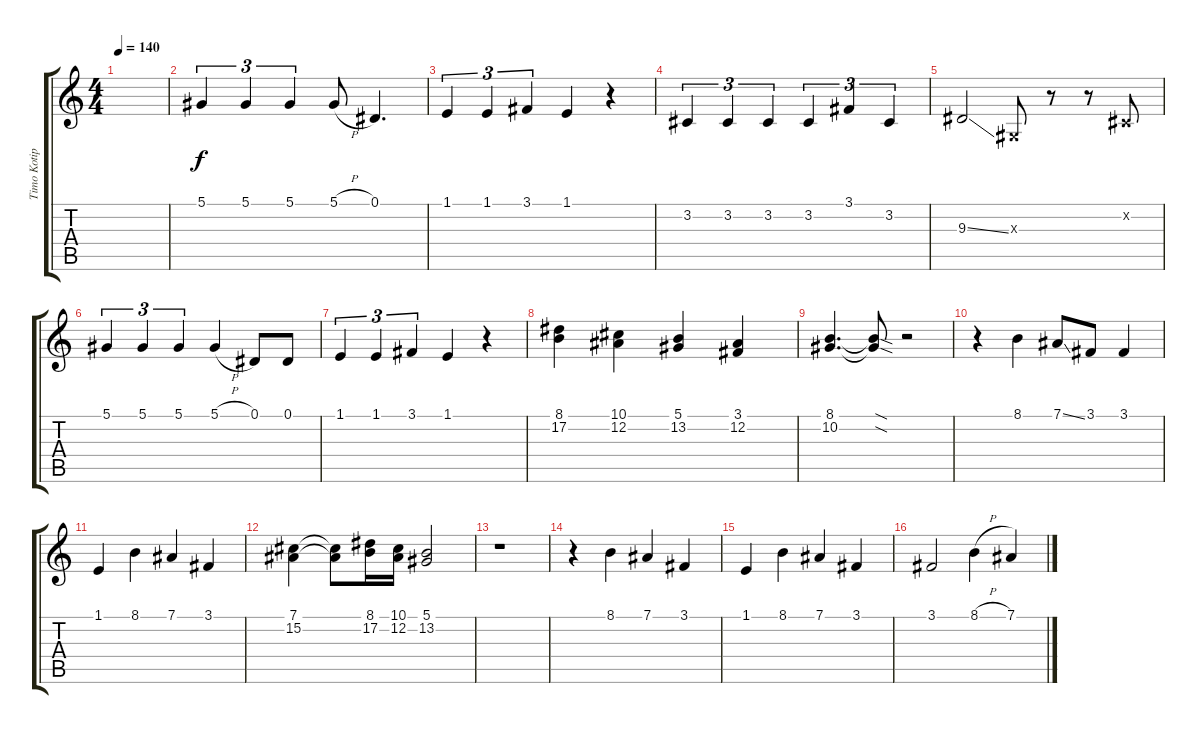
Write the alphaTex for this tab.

\track ("Timo Kotipelto" "Timo Kotip") {instrument choiraahs}
\staff {score tabs}
\tuning (Eb4 Bb3 Gb3 Db3 Ab2 Eb2) {hide}
\ts (4 4)
\tempo 140
\clef g2
\ks c
|
5.1.4{tu (3 2)} 5.1.4{tu (3 2)} 5.1.4{tu (3 2)} 5.1{h}.8 0.1.4{d} |
1.1.4{tu (3 2)} 1.1.4{tu (3 2)} 3.1.4{tu (3 2)} 1.1.4 r.4 |
3.2.4{tu (3 2)} 3.2.4{tu (3 2)} 3.2.4{tu (3 2)} 3.2.4{tu (3 2)} 3.1.4{tu (3 2)} 3.2.4{tu (3 2)} |
9.3{ss}.2 2.3{x}.8 r.8 r.8 3.2{x}.8 |
5.1.4{tu (3 2)} 5.1.4{tu (3 2)} 5.1.4{tu (3 2)} 5.1{h}.4 0.1.8 0.1.8 |
1.1.4{tu (3 2)} 1.1.4{tu (3 2)} 3.1.4{tu (3 2)} 1.1.4 r.4 |
(8.1 17.2).4 (10.1 12.2).4 (5.1 13.2).4 (3.1 12.2).4 |
(8.1 10.2).4{d} (8.1{sod t} 10.2{sod t}).8 r.2 |
r.4 8.1.4 7.1{ss}.8 3.1.8 3.1.4 |
1.1.4 8.1.4 7.1.4 3.1.4 |
(7.1 15.2).4 (7.1{t} 15.2{t}).8 (8.1 17.2).16 (10.1 12.2).16 (5.1 13.2).2 |
r.1 |
r.4 8.1.4 7.1.4 3.1.4 |
1.1.4 8.1.4 7.1.4 3.1.4 |
3.1.2 8.1{h}.4 7.1.4
